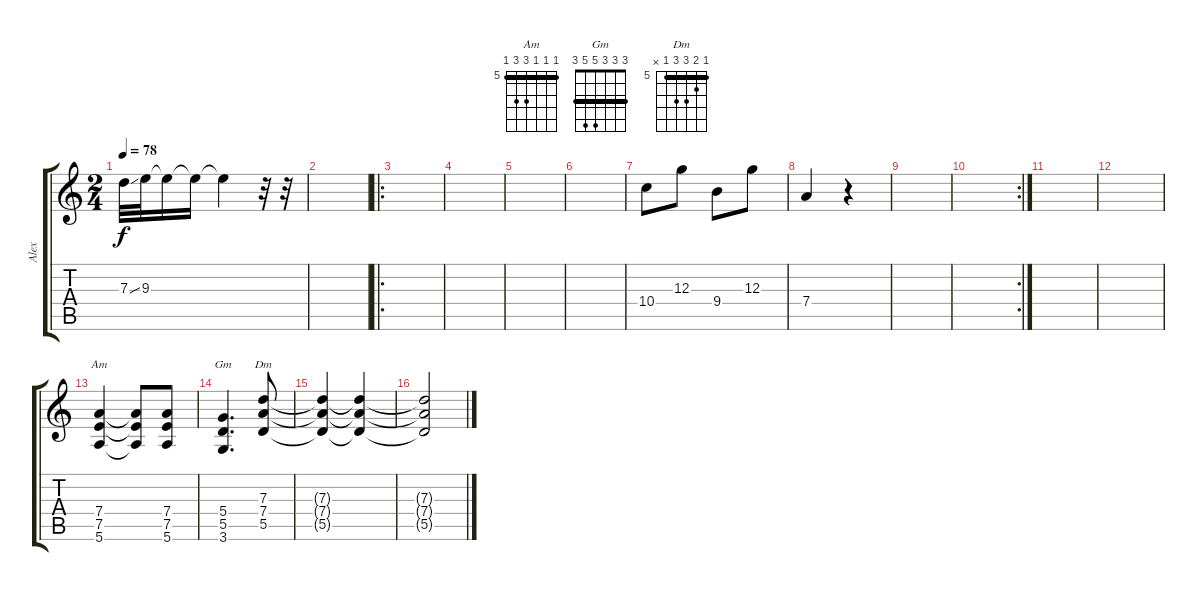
\track ("Alex" "Alex") {instrument overdrivenguitar}
\staff {score tabs}
\tuning (E4 B3 G3 D3 A2 E2) {hide}
\chord ("Am" 5 5 5 7 7 5) {firstfret 5 barre 5}
\chord ("Gm" 3 3 3 5 5 3) {barre 3}
\chord ("Dm" 5 6 7 7 5 x) {firstfret 5 barre 5}
\ts (2 4)
\tempo 78
\clef g2
\ks c
7.3{ss}.32{dy f} 9.3.32 9.3{t}.16 9.3{t}.16 9.3{t}.4 r.32 r.32 |
|
\ro
|
|
|
|
10.4.8 12.3.8 9.4.8 12.3.8 |
7.4.4 r.4 |
|
\rc 2
|
|
|
(7.4 7.5 5.6).4{ch "Am"} (7.4{t} 7.5{t} 5.6{t}).8 (7.4 7.5 5.6).8 |
(5.4 5.5 3.6).4{d ch "Gm"} (7.3 7.4 5.5).8{ch "Dm"} |
(7.3{t} 7.4{t} 5.5{t}).4 (7.3{t} 7.4{t} 5.5{t}).4 |
(7.3{t} 7.4{t} 5.5{t}).2
